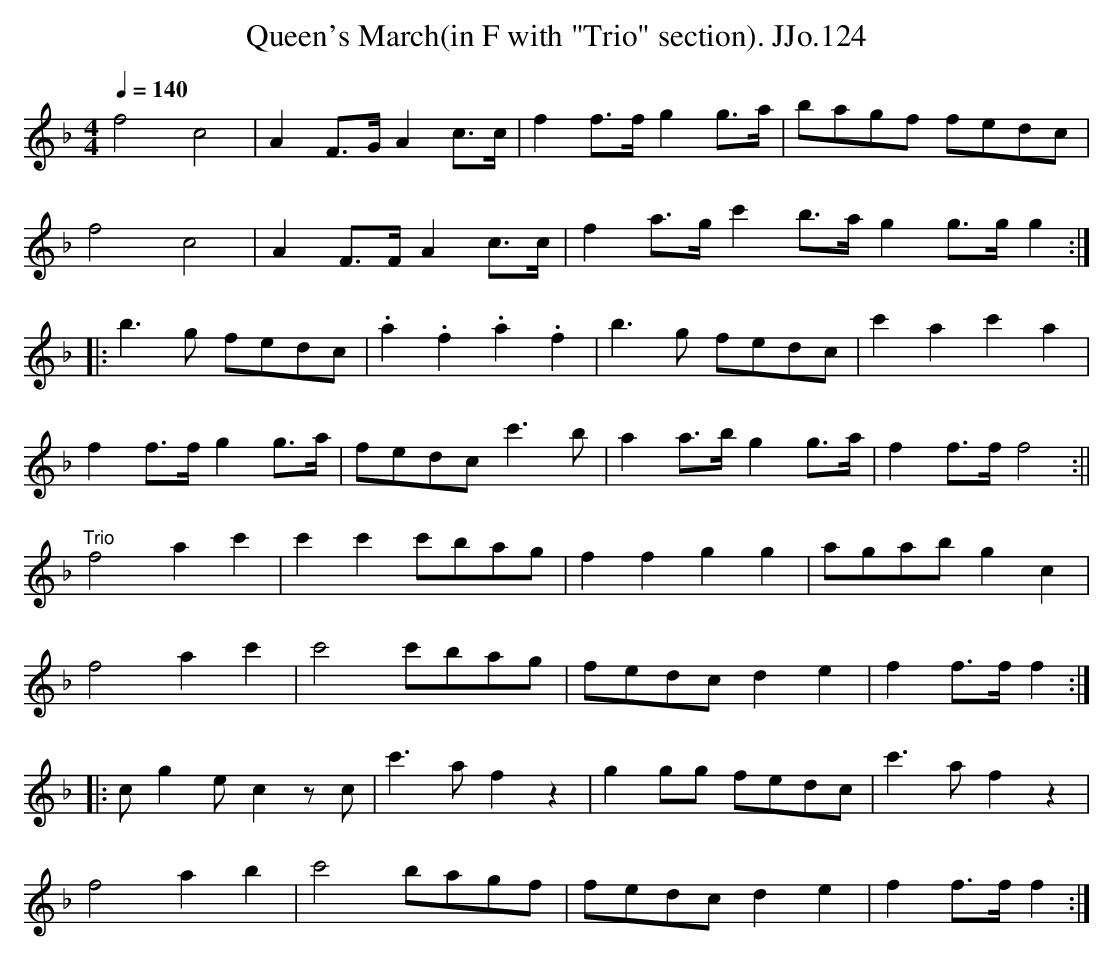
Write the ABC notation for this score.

X:1
T:Queen's March(in F with "Trio" section). JJo.124
M:4/4
L:1/8
Q:1/4=140
K:F major
f4c4|A2F>GA2c>c|f2f>f g2g>a|bagf fedc|!
f4c4|A2F>FA2c>c|f2a>g c'2b>a g2g>gg2::!
b3g fedc|.a2.f2.a2.f2|b3g fedc|c'2a2c'2a2|!
f2f>fg2g>a|fedc c'3b|a2a>b g2g>a|f2f>ff4:||!
"Trio"f4a2c'2|c'2c'2 c'bag|f2f2g2g2|agab g2c2|!
f4a2c'2|c'4 c'bag|fedcd2e2|f2f>ff2::!
cg2ec2zc|c'3af2z2|g2gg fedc|c'3af2z2|!
f4a2b2|c'4 bagf|fedcd2e2|f2f>ff2:|
